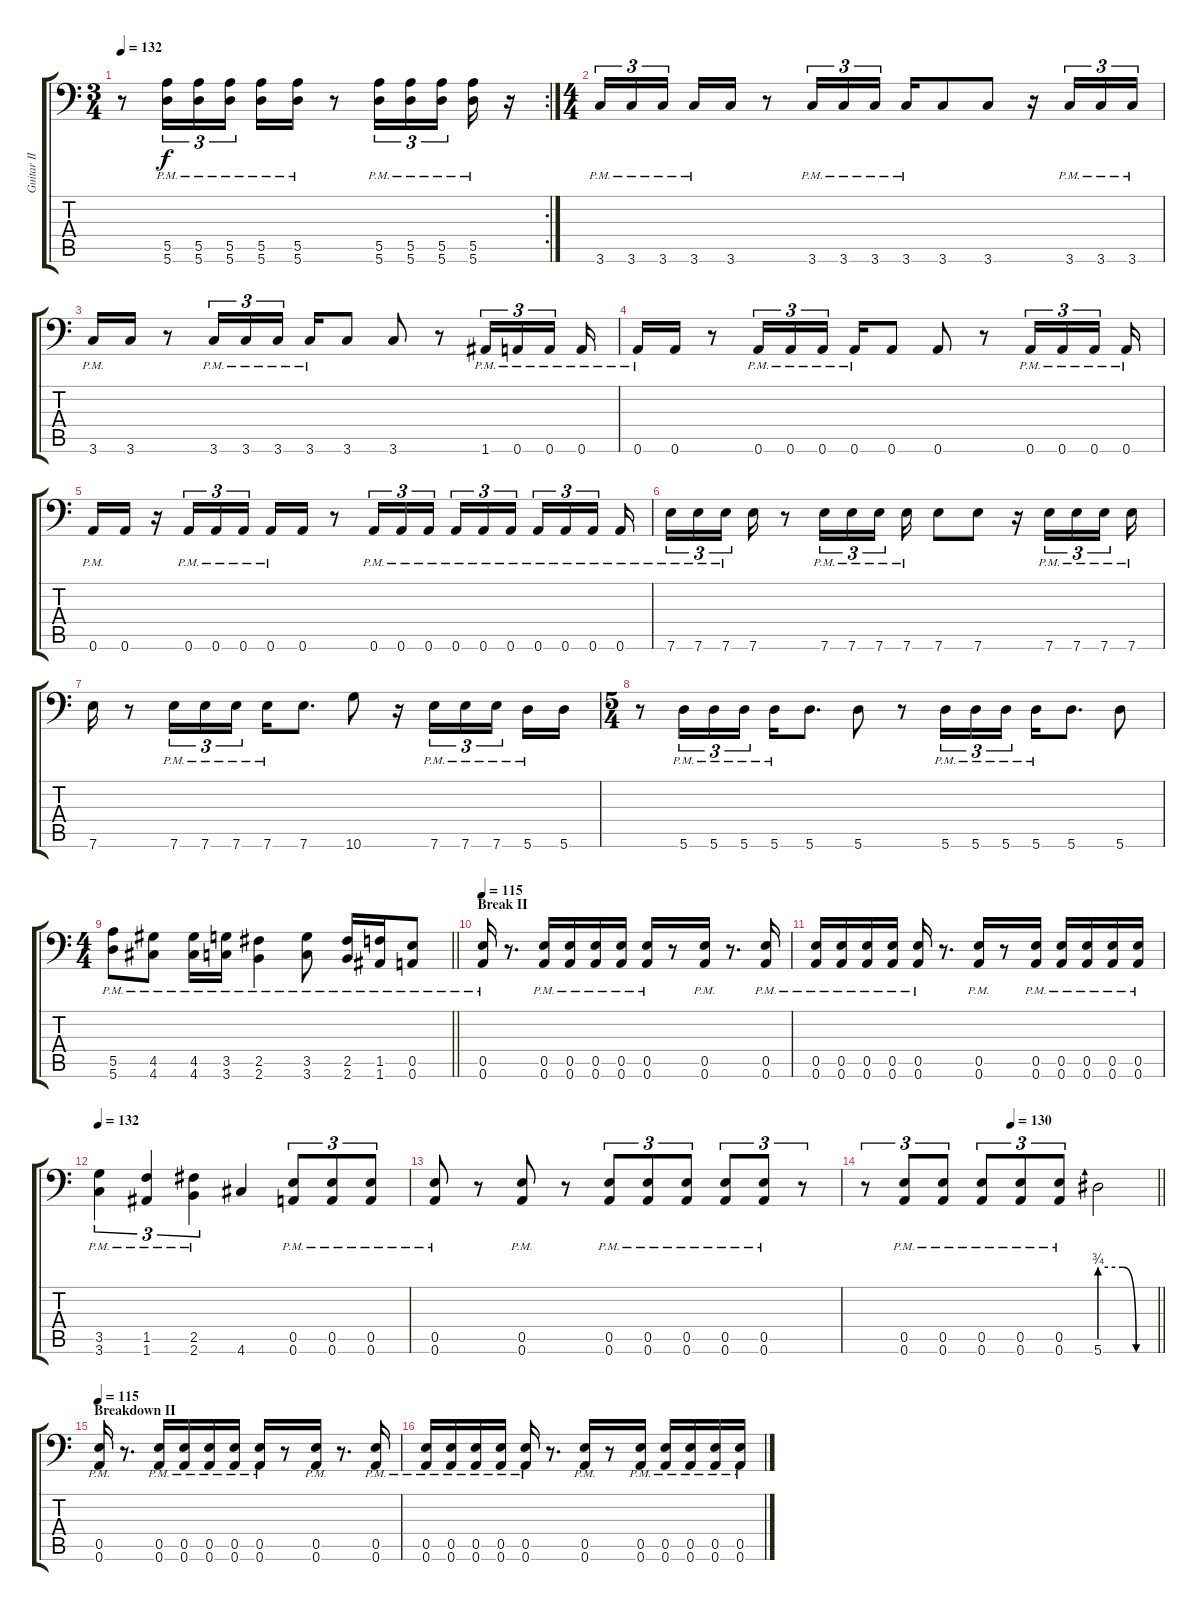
\track ("Guitar II" "Guitar II") {instrument overdrivenguitar}
\staff {score tabs}
\tuning (B3 Gb3 D3 A2 E2 A1) {hide}
\rc 2
\ts (3 4)
\tempo 132
\clef f4
\ks c
r.8{dy f} (5.5{pm} 5.6{pm}).16{tu (3 2)} (5.5{pm} 5.6{pm}).16{tu (3 2)} (5.5{pm} 5.6{pm}).16{tu (3 2)} (5.5{pm} 5.6{pm}).16 (5.5{pm} 5.6{pm}).16 r.8 (5.5{pm} 5.6{pm}).16{tu (3 2)} (5.5{pm} 5.6{pm}).16{tu (3 2)} (5.5{pm} 5.6{pm}).16{tu (3 2) beam splitsecondary} (5.5{pm} 5.6{pm}).16 r.16 |
\ts (4 4)
3.6{pm}.16{tu (3 2)} 3.6{pm}.16{tu (3 2)} 3.6{pm}.16{tu (3 2) beam splitsecondary} 3.6{pm}.16 3.6.16 r.8 3.6{pm}.16{tu (3 2)} 3.6{pm}.16{tu (3 2)} 3.6{pm}.16{tu (3 2)} 3.6{pm}.16 3.6.8 3.6.8 r.16 3.6{pm}.16{tu (3 2)} 3.6{pm}.16{tu (3 2)} 3.6{pm}.16{tu (3 2)} |
3.6{pm}.16 3.6.16 r.8 3.6{pm}.16{tu (3 2)} 3.6{pm}.16{tu (3 2)} 3.6{pm}.16{tu (3 2) beam splitsecondary} 3.6{pm}.16 3.6.8 3.6.8 r.8 1.6{pm}.16{tu (3 2)} 0.6{pm}.16{tu (3 2)} 0.6{pm}.16{tu (3 2) beam splitsecondary} 0.6{pm}.16 |
0.6{pm}.16 0.6.16 r.8 0.6{pm}.16{tu (3 2)} 0.6{pm}.16{tu (3 2)} 0.6{pm}.16{tu (3 2) beam splitsecondary} 0.6{pm}.16 0.6.8 0.6.8 r.8 0.6{pm}.16{tu (3 2)} 0.6{pm}.16{tu (3 2)} 0.6{pm}.16{tu (3 2) beam splitsecondary} 0.6{pm}.16 |
0.6{pm}.16 0.6.16 r.16 0.6{pm}.16{tu (3 2)} 0.6{pm}.16{tu (3 2)} 0.6{pm}.16{tu (3 2) beam splitsecondary} 0.6{pm}.16 0.6.16 r.8 0.6{pm}.16{tu (3 2)} 0.6{pm}.16{tu (3 2)} 0.6{pm}.16{tu (3 2) beam splitsecondary} 0.6{pm}.16{tu (3 2)} 0.6{pm}.16{tu (3 2)} 0.6{pm}.16{tu (3 2) beam splitsecondary} 0.6{pm}.16{tu (3 2)} 0.6{pm}.16{tu (3 2)} 0.6{pm}.16{tu (3 2) beam splitsecondary} 0.6{pm}.16 |
7.6{pm}.16{tu (3 2)} 7.6{pm}.16{tu (3 2)} 7.6{pm}.16{tu (3 2) beam splitsecondary} 7.6.16 r.8 7.6{pm}.16{tu (3 2)} 7.6{pm}.16{tu (3 2)} 7.6{pm}.16{tu (3 2) beam splitsecondary} 7.6{pm}.16 7.6.8 7.6.8 r.16 7.6{pm}.16{tu (3 2)} 7.6{pm}.16{tu (3 2)} 7.6{pm}.16{tu (3 2) beam splitsecondary} 7.6{pm}.16 |
7.6.16 r.8 7.6{pm}.16{tu (3 2)} 7.6{pm}.16{tu (3 2)} 7.6{pm}.16{tu (3 2) beam splitsecondary} 7.6{pm}.16 7.6.8{d} 10.6.8 r.16 7.6{pm}.16{tu (3 2)} 7.6{pm}.16{tu (3 2)} 7.6{pm}.16{tu (3 2) beam splitsecondary} 5.6{pm}.16 5.6.16 |
\ts (5 4)
r.8 5.6{pm}.16{tu (3 2)} 5.6{pm}.16{tu (3 2)} 5.6{pm}.16{tu (3 2)} 5.6{pm}.16 5.6.8{d} 5.6.8 r.8 5.6{pm}.16{tu (3 2)} 5.6{pm}.16{tu (3 2)} 5.6{pm}.16{tu (3 2) beam splitsecondary} 5.6{pm}.16 5.6.8{d} 5.6.8 |
\ts (4 4)
\barLineRight lightlight
(5.5{pm} 5.6{pm}).8 (4.5{pm} 4.6{pm}).8 (4.5{pm} 4.6{pm}).16 (3.5{pm} 3.6{pm}).16 (2.5{pm} 2.6{pm}).4 (3.5{pm} 3.6{pm}).8 (2.5{pm} 2.6{pm}).16 (1.5{pm} 1.6{pm}).16 (0.5{pm} 0.6{pm}).8 |
\section ("" "Break II")
\tempo 115
(0.5{pm} 0.6{pm}).16 r.8{d} (0.5{pm} 0.6{pm}).16 (0.5{pm} 0.6{pm}).16 (0.5{pm} 0.6{pm}).16 (0.5{pm} 0.6{pm}).16 (0.5{pm} 0.6{pm}).16 r.8 (0.5{pm} 0.6{pm}).16 r.8{d} (0.5{pm} 0.6{pm}).16 |
(0.5{pm} 0.6{pm}).16 (0.5{pm} 0.6{pm}).16 (0.5{pm} 0.6{pm}).16 (0.5{pm} 0.6{pm}).16 (0.5{pm} 0.6{pm}).16 r.8{d} (0.5{pm} 0.6{pm}).16 r.8 (0.5{pm} 0.6{pm}).16 (0.5{pm} 0.6{pm}).16 (0.5{pm} 0.6{pm}).16 (0.5{pm} 0.6{pm}).16 (0.5{pm} 0.6{pm}).16 |
\tempo 132
(3.5{pm} 3.6{pm}).4{tu (3 2)} (1.5{pm} 1.6{pm}).4{tu (3 2)} (2.5{pm} 2.6{pm}).4{tu (3 2)} 4.6.4 (0.5{pm} 0.6{pm}).8{tu (3 2)} (0.5{pm} 0.6{pm}).8{tu (3 2)} (0.5{pm} 0.6{pm}).8{tu (3 2)} |
(0.5{pm} 0.6{pm}).8 r.8 (0.5{pm} 0.6{pm}).8 r.8 (0.5{pm} 0.6{pm}).8{tu (3 2)} (0.5{pm} 0.6{pm}).8{tu (3 2)} (0.5{pm} 0.6{pm}).8{tu (3 2)} (0.5{pm} 0.6{pm}).8{tu (3 2)} (0.5{pm} 0.6{pm}).8{tu (3 2)} r.8{tu (3 2)} |
\tempo (130 0.5)
\barLineRight lightlight
r.8{tu (3 2)} (0.5{pm} 0.6{pm}).8{tu (3 2)} (0.5{pm} 0.6{pm}).8{tu (3 2)} (0.5{pm} 0.6{pm}).8{tu (3 2)} (0.5{pm} 0.6{pm}).8{tu (3 2)} (0.5{pm} 0.6{pm}).8{tu (3 2)} 5.6{be (custom 0 3 25 3 40 0 60 0)}.2 |
\section ("" "Breakdown II")
\tempo 115
(0.5{pm} 0.6{pm}).16 r.8{d} (0.5{pm} 0.6{pm}).16 (0.5{pm} 0.6{pm}).16 (0.5{pm} 0.6{pm}).16 (0.5{pm} 0.6{pm}).16 (0.5{pm} 0.6{pm}).16 r.8 (0.5{pm} 0.6{pm}).16 r.8{d} (0.5{pm} 0.6{pm}).16 |
(0.5{pm} 0.6{pm}).16 (0.5{pm} 0.6{pm}).16 (0.5{pm} 0.6{pm}).16 (0.5{pm} 0.6{pm}).16 (0.5{pm} 0.6{pm}).16 r.8{d} (0.5{pm} 0.6{pm}).16 r.8 (0.5{pm} 0.6{pm}).16 (0.5{pm} 0.6{pm}).16 (0.5{pm} 0.6{pm}).16 (0.5{pm} 0.6{pm}).16 (0.5{pm} 0.6{pm}).16
